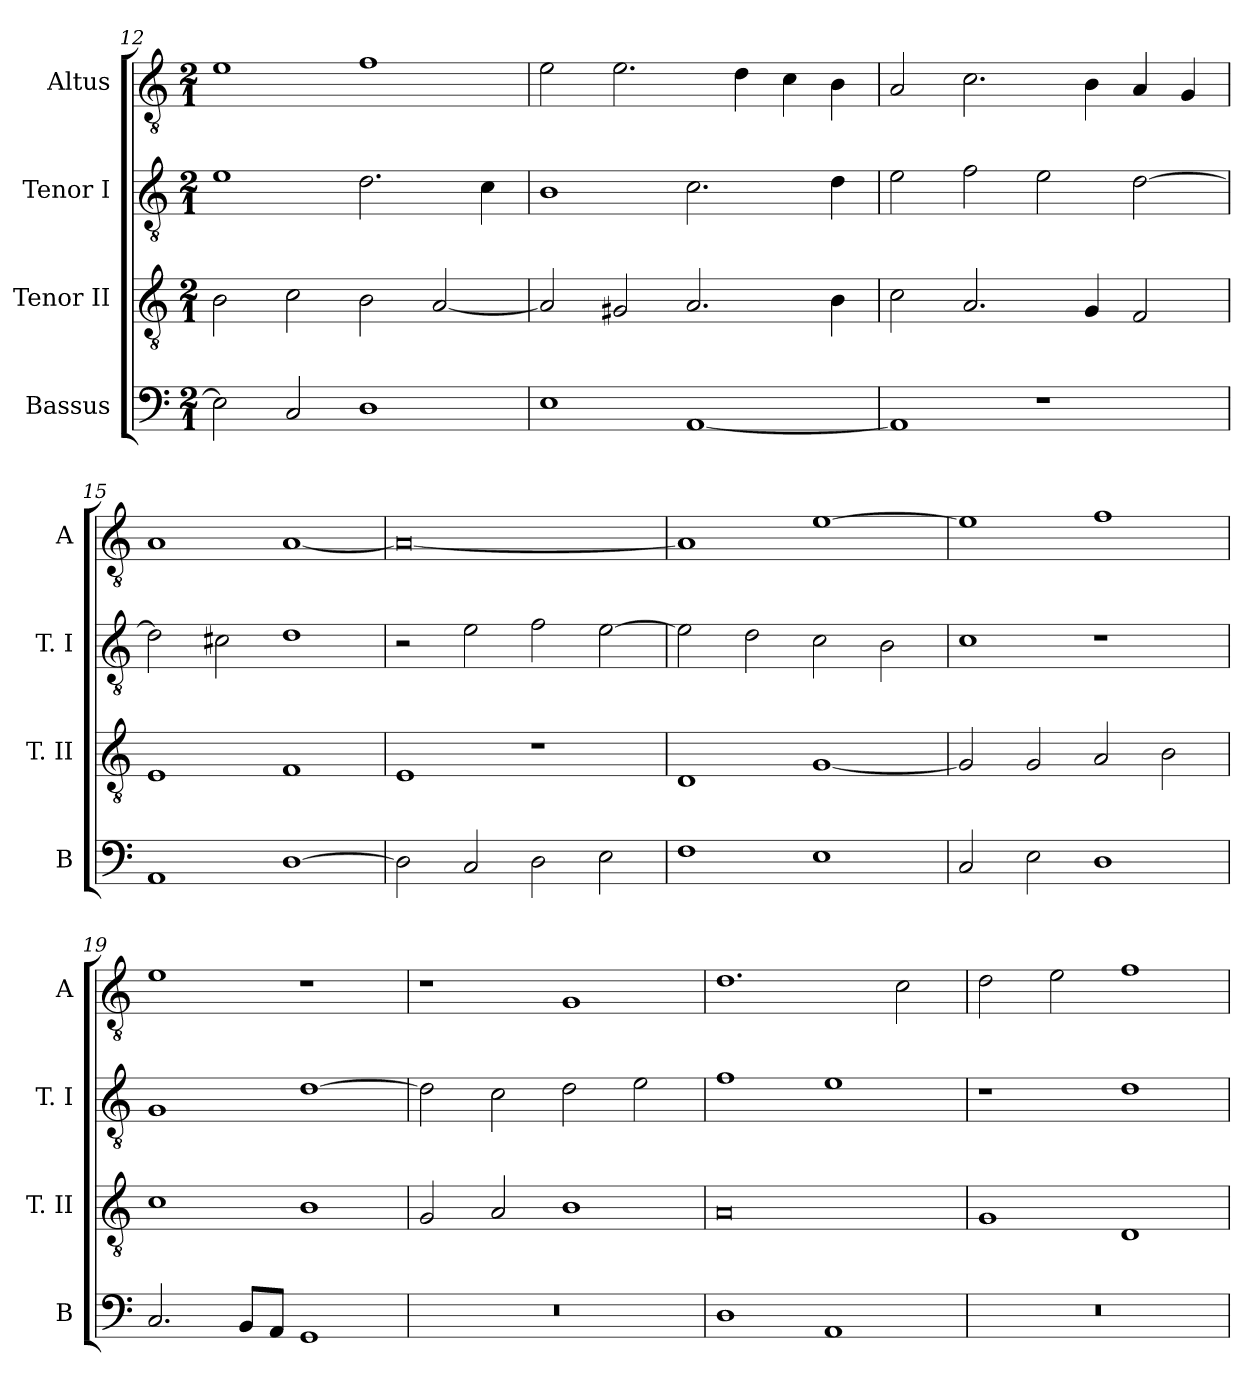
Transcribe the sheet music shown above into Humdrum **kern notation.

**kern	**kern	**kern	**kern
*part4	*part3	*part2	*part1
*staff4	*staff3	*staff2	*staff1
*I"Bassus	*I"Tenor II	*I"Tenor I	*I"Altus
*I'B	*I'T. II	*I'T. I	*I'A
*clefF4	*clefGv2	*clefGv2	*clefGv2
*k[]	*k[]	*k[]	*k[]
*C:	*C:	*C:	*C:
*M2/1	*M2/1	*M2/1	*M2/1
=12	=12	=12	=12
2E]	2B	1e	1e
2C	2c	.	.
1D	2B	2.d	1f
.	[2A	.	.
.	.	4c	.
=13	=13	=13	=13
1E	2A]	1B	2e
.	2G#X	.	2.e
[1AA	2.A	2.c	.
.	.	.	4d
.	.	.	4c
.	4B	4d	4B
=14	=14	=14	=14
1AA]	2c	2e	2A
.	2.A	2f	2.c
1r	.	2e	.
.	4G	.	4B
.	2F	[2d	4A
.	.	.	4G
=15	=15	=15	=15
1AA	1E	2d]	1A
.	.	2c#X	.
[1D	1F	1d	[1A
=16	=16	=16	=16
2D]	1E	2r	0A_
2C	.	2e	.
2D	1r	2f	.
2E	.	[2e	.
=17	=17	=17	=17
1F	1D	2e]	1A]
.	.	2d	.
1E	[1G	2c	[1e
.	.	2B	.
=18	=18	=18	=18
2C	2G]	1c	1e]
2E	2G	.	.
1D	2A	1r	1f
.	2B	.	.
=19	=19	=19	=19
2.C	1c	1G	1e
8BBL	.	.	.
8AAJ	.	.	.
1GG	1B	[1d	1r
=20	=20	=20	=20
0r	2G	2d]	1r
.	2A	2c	.
.	1B	2d	1G
.	.	2e	.
=21	=21	=21	=21
1D	0A	1f	1.d
1AA	.	1e	.
.	.	.	2c
=22	=22	=22	=22
0r	1G	1r	2d
.	.	.	2e
.	1D	1d	1f
=	=	=	=
*-	*-	*-	*-
